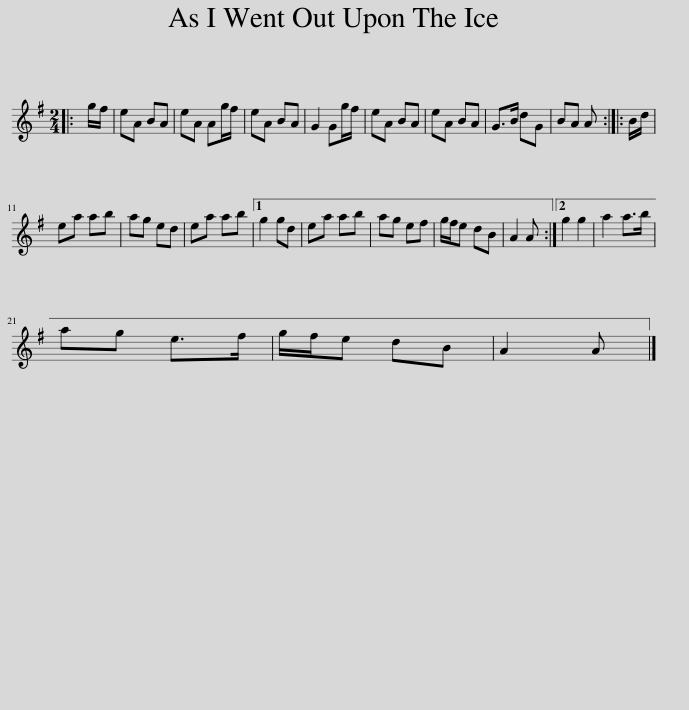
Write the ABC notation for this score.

X:1
L:1/8
M:2/4
I:linebreak $
K:G
V:1 treble
V:1
|: g/f/ | eA BA | eA Ag/f/ | eA BA | G2 Gg/f/ | %5
 eA BA | eA BA | G>B dG | BA A :: B/d/ |$ %10
 ea ab | ag ed | ea ab |1 g2 gd | ea ab | %15
 ag ef | g/f/e dB | A2 A :|2 g2 g2 | a2 a>b |$ %20
 ag e>f | g/f/e dB | A2 A |] %23
